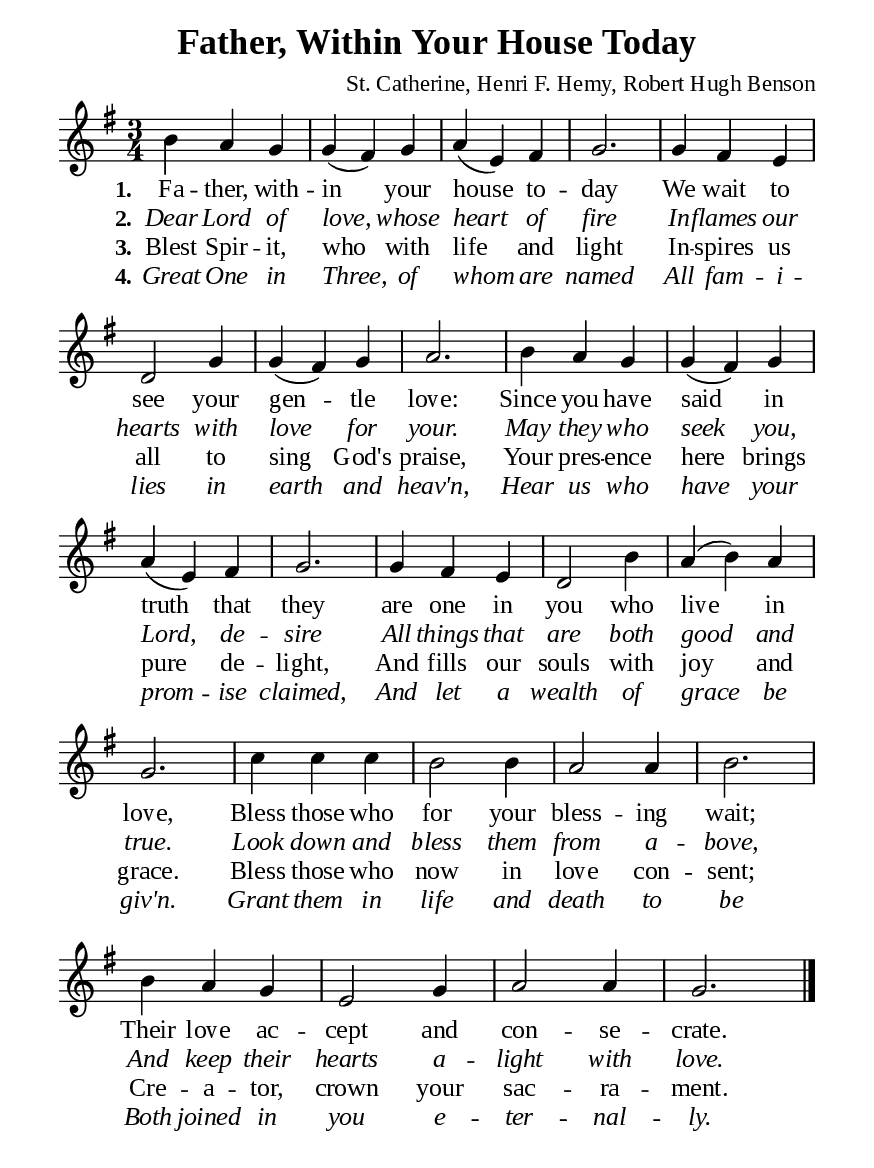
%%%%%%%%%%%%%%%%%%%%%%%%%%%%%
% CONTENTS OF THIS DOCUMENT
% 1. Common settings
% 2. Verse music
% 3. Verse lyrics
% 4. Layout
%%%%%%%%%%%%%%%%%%%%%%%%%%%%%

%%%%%%%%%%%%%%%%%%%%%%%%%%%%%
% 1. Common settings
%%%%%%%%%%%%%%%%%%%%%%%%%%%%%
\version "2.22.1"

\header {
  title = "Father, Within Your House Today"
  composer = "St. Catherine, Henri F. Hemy, Robert Hugh Benson"
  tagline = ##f
}

global= {
  \key g \major
  \time 3/4
  \override Score.BarNumber.break-visibility = ##(#f #f #f)
}

\paper {
  #(set-paper-size "a5")
  top-margin = 3.2\mm
  bottom-marign = 10\mm
  left-margin = 10\mm
  right-margin = 10\mm
  indent = #0
  #(define fonts
	 (make-pango-font-tree "Liberation Serif"
	 		       "Liberation Serif"
			       "Liberation Serif"
			       (/ 20 20)))
  system-system-spacing = #'((basic-distance . 3) (padding . 3))
}

printItalic = {
  \override LyricText.font-shape = #'italic
}

%%%%%%%%%%%%%%%%%%%%%%%%%%%%%
% 2. Verse music
%%%%%%%%%%%%%%%%%%%%%%%%%%%%%
musicVerseSoprano = \relative c'' {
  %{	01	%} b4 a g |
  %{	02	%} g (fis) g |
  %{	03	%} a (e) fis |
  %{	04	%} g2. |
  %{	05	%} g4 fis e |
  %{	06	%} d2 g4 |
  %{	07	%} g (fis) g |
  %{	08	%} a2. |
  %{	09	%} b4 a g |
  %{	10	%} g (fis) g |
  %{	11	%} a (e) fis |
  %{	12	%} g2. |
  %{	13	%} g4 fis e |
  %{	14	%} d2 b'4 |
  %{	15	%} a (b) a |
  %{	16	%} g2. |
  %{	17	%} c4 c c |
  %{	18	%} b2 b4 |
  %{	19	%} a2 a4 |
  %{	20	%} b2. |
  %{	21	%} b4 a g |
  %{	22	%} e2 g4 |
  %{	23	%} a2 a4 |
  %{	24	%} g2. \bar "|."
}

%%%%%%%%%%%%%%%%%%%%%%%%%%%%%
% 3. Verse lyrics
%%%%%%%%%%%%%%%%%%%%%%%%%%%%%
verseOne = \lyricmode {
  \set stanza = #"1."
  Fa -- ther, with -- in your house to -- day
  We wait to see your gen -- tle love:
  Since you have said in truth that they are one in you who live in love,
  Bless those who for your bless -- ing wait;
  Their love ac -- cept and con -- se -- crate.
}

verseTwo = \lyricmode {
  \set stanza = #"2."
  Dear Lord of love, whose heart of fire
  In -- flames our hearts with love for your.
  May they who seek you, Lord, de -- sire
  All things that are both good and true.
  Look down and bless them from a -- bove,
  And keep their hearts a -- light with love.
}

verseThree = \lyricmode {
  \set stanza = #"3."
  Blest Spir -- it, who with life and light
  In -- spires us all to sing God's praise,
  Your pres -- ence here brings pure de -- light,
  And fills our souls with joy and grace.
  Bless those who now in love con -- sent;
  Cre -- a -- tor, crown your sac -- ra -- ment.
}

verseFour = \lyricmode {
  \set stanza = #"4."
  Great One in Three, of whom are named
  All fam -- i -- lies in earth and heav'n,
  Hear us who have your prom -- ise claimed,
  And let a wealth of grace be giv'n.
  Grant them in life and death to be
  Both joined in you e -- ter -- nal -- ly.
}

%%%%%%%%%%%%%%%%%%%%%%%%%%%%%
% 4. Layout
%%%%%%%%%%%%%%%%%%%%%%%%%%%%%
\score {
    \new ChoirStaff <<
      \new Staff <<
        \clef "treble"
        \new Voice = "sopranos" { \global   \musicVerseSoprano }
      >>
      \new Lyrics \lyricsto sopranos \verseOne
      \new Lyrics \with \printItalic \lyricsto sopranos \verseTwo
      \new Lyrics \lyricsto sopranos \verseThree
      \new Lyrics \with \printItalic \lyricsto sopranos \verseFour
    >>
}
